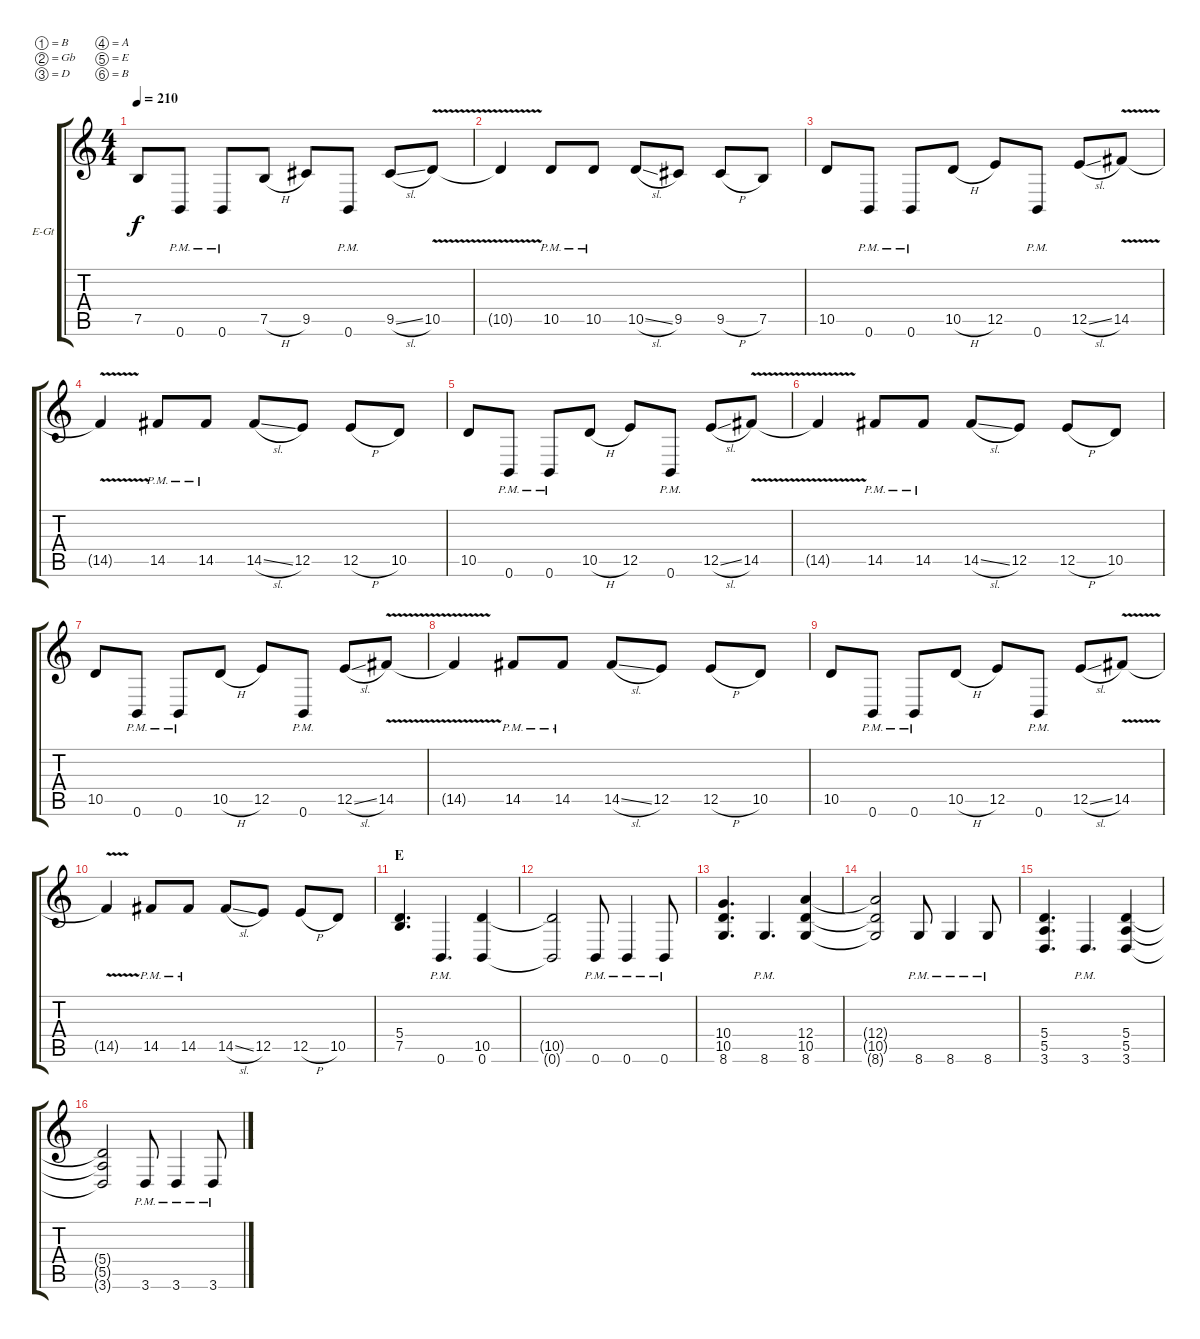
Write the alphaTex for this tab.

\bracketExtendMode groupsimilarinstruments
\firstSystemTrackNameOrientation horizontal
\otherSystemsTrackNameOrientation horizontal
\track ("Rhythm Guitar" "E-Gt") {instrument distortionguitar}
\staff {score tabs}
\tuning (B3 Gb3 D3 A2 E2 B1)
\ts (4 4)
\tempo 210
\clef g2
\ks c
7.5.8{dy f} 0.6{pm}.8 0.6{pm}.8 7.5{h}.8 9.5.8 0.6{pm}.8 9.5{sl}.8 10.5{v}.8 |
10.5{v t}.4 10.5{pm}.8 10.5{pm}.8 10.5{sl}.8 9.5.8 9.5{h}.8 7.5.8 |
10.5.8 0.6{pm}.8 0.6{pm}.8 10.5{h}.8 12.5.8 0.6{pm}.8 12.5{sl}.8 14.5{v}.8 |
14.5{v t}.4 14.5{pm}.8 14.5{pm}.8 14.5{sl}.8 12.5.8 12.5{h}.8 10.5.8 |
10.5.8 0.6{pm}.8 0.6{pm}.8 10.5{h}.8 12.5.8 0.6{pm}.8 12.5{sl}.8 14.5{v}.8 |
14.5{v t}.4 14.5{pm}.8 14.5{pm}.8 14.5{sl}.8 12.5.8 12.5{h}.8 10.5.8 |
10.5.8 0.6{pm}.8 0.6{pm}.8 10.5{h}.8 12.5.8 0.6{pm}.8 12.5{sl}.8 14.5{v}.8 |
14.5{v t}.4 14.5{pm}.8 14.5{pm}.8 14.5{sl}.8 12.5.8 12.5{h}.8 10.5.8 |
10.5.8 0.6{pm}.8 0.6{pm}.8 10.5{h}.8 12.5.8 0.6{pm}.8 12.5{sl}.8 14.5{v}.8 |
14.5{v t}.4 14.5{pm}.8 14.5{pm}.8 14.5{sl}.8 12.5.8 12.5{h}.8 10.5.8 |
\section ("" "E")
(7.5 5.4).4{d} 0.6{pm}.4{d} (0.6 10.5).4 |
(10.5{t} 0.6{t}).2 0.6{pm}.8 0.6{pm}.4 0.6{pm}.8 |
(8.6 10.5 10.4).4{d} 8.6{pm}.4{d} (8.6 10.5 12.4).4 |
(12.4{t} 10.5{t} 8.6{t}).2 8.6{pm}.8 8.6{pm}.4 8.6{pm}.8 |
(3.6 5.5 5.4).4{d} 3.6{pm}.4{d} (3.6 5.5 5.4).4 |
(5.4{t} 5.5{t} 3.6{t}).2 3.6{pm}.8 3.6{pm}.4 3.6{pm}.8
